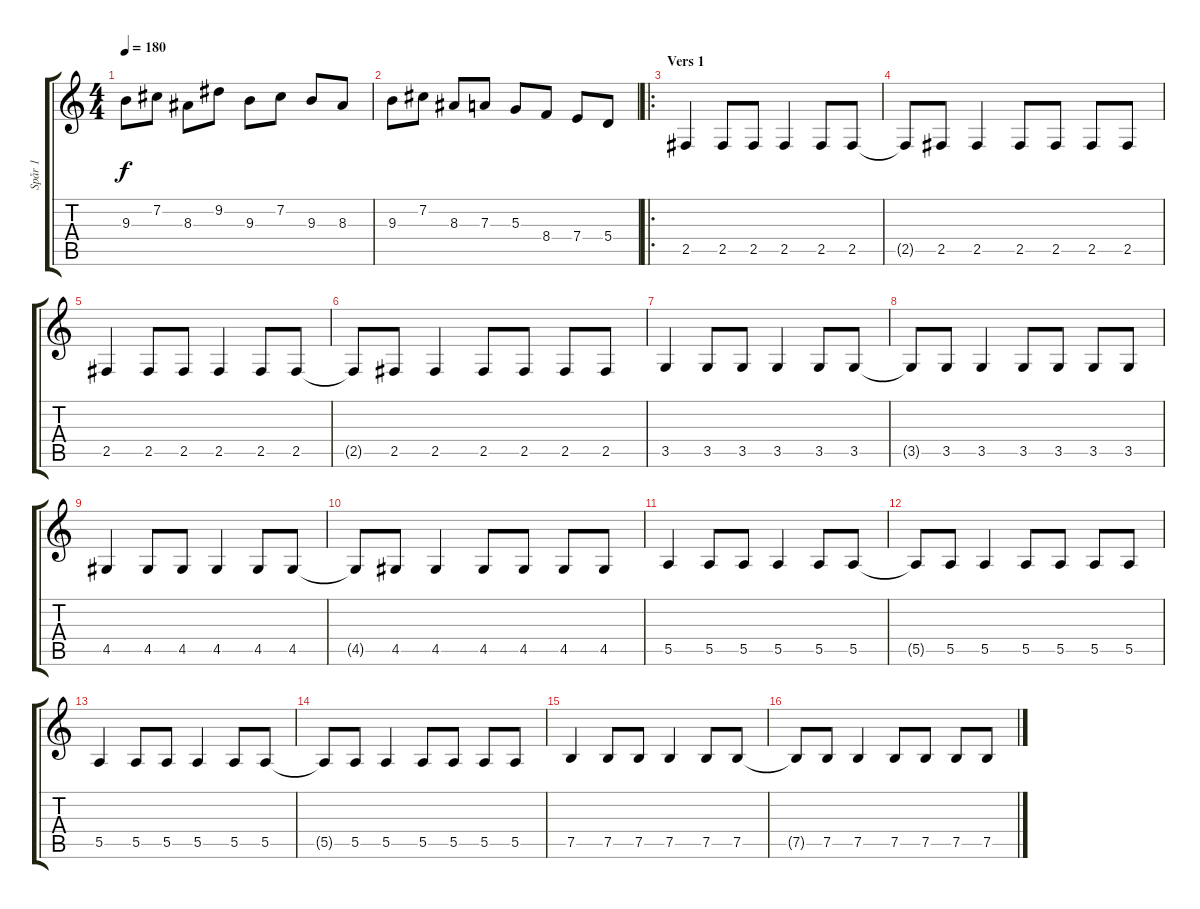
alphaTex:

\track ("Spår 1" "Spår 1") {instrument overdrivenguitar}
\staff {score tabs}
\tuning (B3 Gb3 D3 A2 E2 B1) {hide}
\ts (4 4)
\tempo 180
\clef g2
\ks c
9.3.8{dy f} 7.2.8 8.3.8 9.2.8 9.3.8 7.2.8 9.3.8 8.3.8 |
9.3.8 7.2.8 8.3.8 7.3.8 5.3.8 8.4.8 7.4.8 5.4.8 |
\ro
\section ("" "Vers 1")
2.5.4{volume 13} 2.5.8 2.5.8 2.5.4 2.5.8 2.5.8 |
2.5{t}.8 2.5.8 2.5.4 2.5.8 2.5.8 2.5.8 2.5.8 |
2.5.4 2.5.8 2.5.8 2.5.4 2.5.8 2.5.8 |
2.5{t}.8 2.5.8 2.5.4 2.5.8 2.5.8 2.5.8 2.5.8 |
3.5.4 3.5.8 3.5.8 3.5.4 3.5.8 3.5.8 |
3.5{t}.8 3.5.8 3.5.4 3.5.8 3.5.8 3.5.8 3.5.8 |
4.5.4 4.5.8 4.5.8 4.5.4 4.5.8 4.5.8 |
4.5{t}.8 4.5.8 4.5.4 4.5.8 4.5.8 4.5.8 4.5.8 |
5.5.4 5.5.8 5.5.8 5.5.4 5.5.8 5.5.8 |
5.5{t}.8 5.5.8 5.5.4 5.5.8 5.5.8 5.5.8 5.5.8 |
5.5.4 5.5.8 5.5.8 5.5.4 5.5.8 5.5.8 |
5.5{t}.8 5.5.8 5.5.4 5.5.8 5.5.8 5.5.8 5.5.8 |
7.5.4 7.5.8 7.5.8 7.5.4 7.5.8 7.5.8 |
7.5{t}.8 7.5.8 7.5.4 7.5.8 7.5.8 7.5.8 7.5.8
